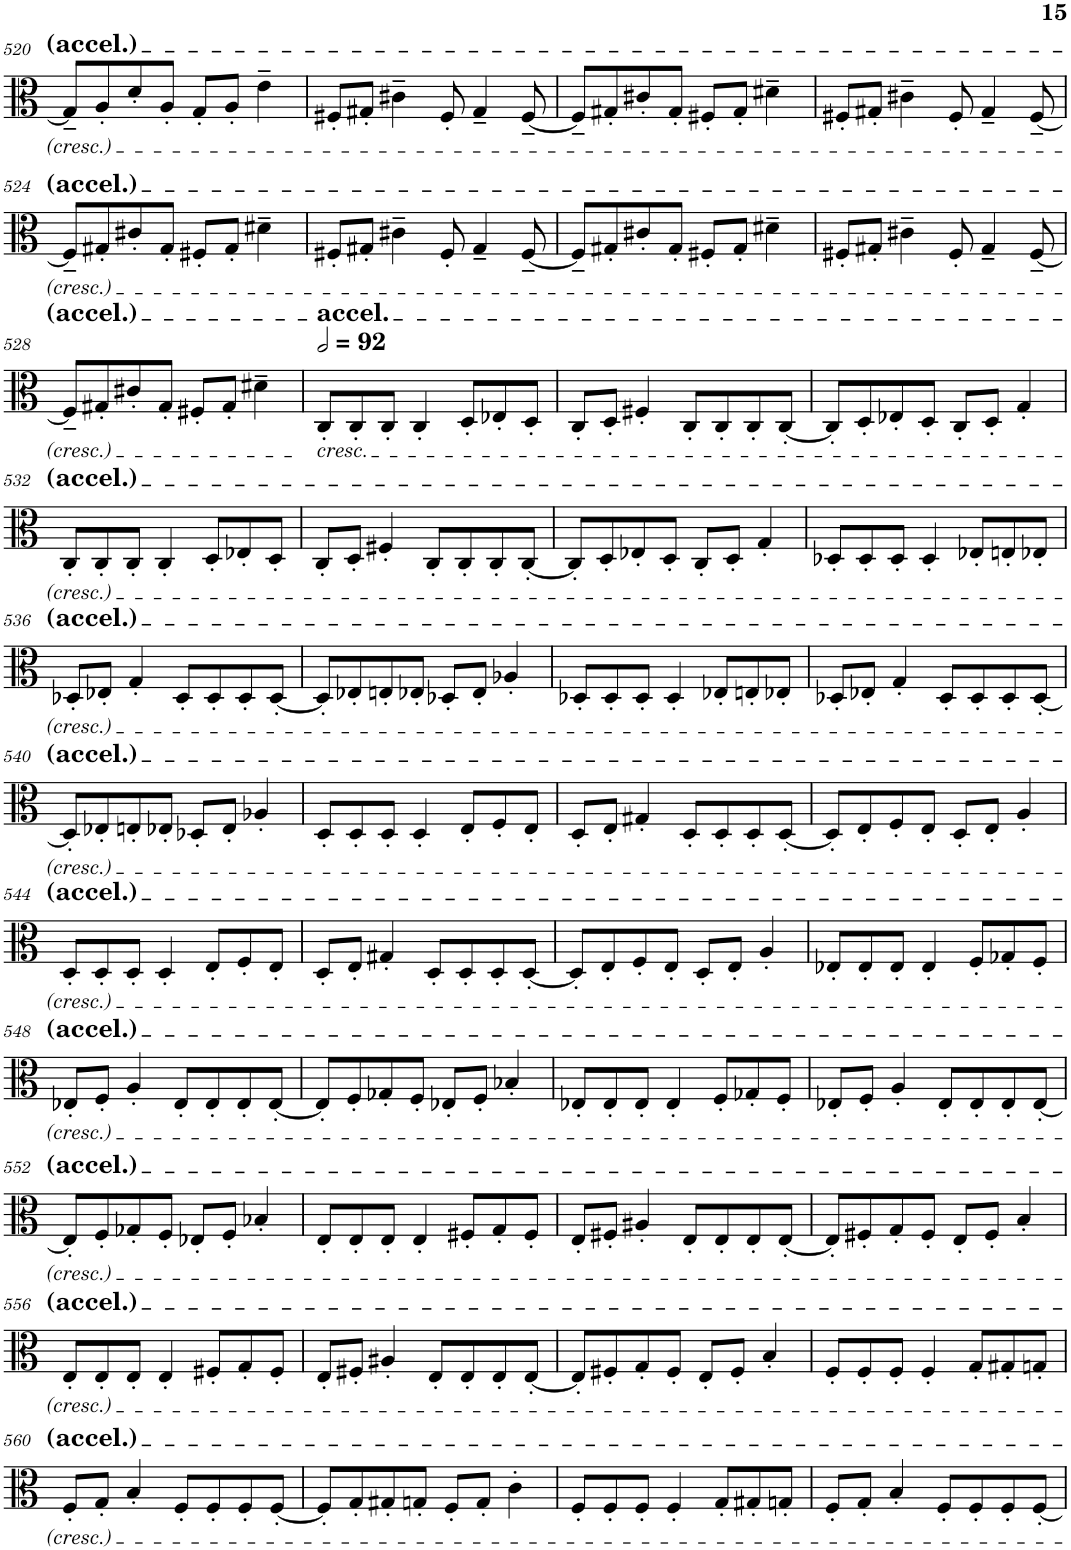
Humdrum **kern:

**kern
*part1
*staff1
*I"Viola
*I'Vla.
!!LO:PB:g=z
*clefC3
*k[]
*M2/2
=520
8G~/L]
8A'/
8d'/
8A'/J
8G'/L
8A'/J
4e~\
=521
8F#X'/L
8G#X'/J
4c#X~\
8F#'/
4G#~/
[8F#~/
=522
8F#~/L]
8G#X'/
8c#X'/
8G#'/J
8F#X'/L
8G#'/J
4d#X~\
=523
8F#X'/L
8G#X'/J
4c#X~\
8F#'/
4G#~/
[8F#~/
!!LO:LB:g=z
=524
8F#~/L]
8G#X'/
8c#X'/
8G#'/J
8F#X'/L
8G#'/J
4d#X~\
=525
8F#X'/L
8G#X'/J
4c#X~\
8F#'/
4G#~/
[8F#~/
=526
8F#~/L]
8G#X'/
8c#X'/
8G#'/J
8F#X'/L
8G#'/J
4d#X~\
=527
8F#X'/L
8G#X'/J
4c#X~\
8F#'/
4G#~/
[8F#~/
!!LO:LB:g=z
=528
8F#~/L]
8G#X'/
8c#X'/
8G#'/J
8F#X'/L
8G#'/J
4d#X~\
=529
*MM184
!LO:TX:b:i:t=cresc.
!LO:TX:a:t=accel.
8C'/L
8C'/
8C'/J
4C'/
8D'/L
8E-X'/
8D'/J
=530
8C'/L
8D'/J
4F#X'/
8C'/L
8C'/
8C'/
[8C'/J
=531
8C'/L]
8D'/
8E-X'/
8D'/J
8C'/L
8D'/J
4G'/
!!LO:LB:g=z
=532
8C'/L
8C'/
8C'/J
4C'/
8D'/L
8E-X'/
8D'/J
=533
8C'/L
8D'/J
4F#X'/
8C'/L
8C'/
8C'/
[8C'/J
=534
8C'/L]
8D'/
8E-X'/
8D'/J
8C'/L
8D'/J
4G'/
=535
8D-X'/L
8D-'/
8D-'/J
4D-'/
8E-X'/L
8En'/
8E-X'/J
!!LO:LB:g=z
=536
8D-X'/L
8E-X'/J
4G'/
8D-'/L
8D-'/
8D-'/
[8D-'/J
=537
8D-'/L]
8E-X'/
8En'/
8E-X'/J
8D-X'/L
8E-'/J
4A-X'/
=538
8D-X'/L
8D-'/
8D-'/J
4D-'/
8E-X'/L
8En'/
8E-X'/J
=539
8D-X'/L
8E-X'/J
4G'/
8D-'/L
8D-'/
8D-'/
[8D-'/J
!!LO:LB:g=z
=540
8D-'/L]
8E-X'/
8En'/
8E-X'/J
8D-X'/L
8E-'/J
4A-X'/
=541
8D'/L
8D'/
8D'/J
4D'/
8E'/L
8F'/
8E'/J
=542
8D'/L
8E'/J
4G#X'/
8D'/L
8D'/
8D'/
[8D'/J
=543
8D'/L]
8E'/
8F'/
8E'/J
8D'/L
8E'/J
4A'/
!!LO:LB:g=z
=544
8D'/L
8D'/
8D'/J
4D'/
8E'/L
8F'/
8E'/J
=545
8D'/L
8E'/J
4G#X'/
8D'/L
8D'/
8D'/
[8D'/J
=546
8D'/L]
8E'/
8F'/
8E'/J
8D'/L
8E'/J
4A'/
=547
8E-X'/L
8E-'/
8E-'/J
4E-'/
8F'/L
8G-X'/
8F'/J
!!LO:LB:g=z
=548
8E-X'/L
8F'/J
4A'/
8E-'/L
8E-'/
8E-'/
[8E-'/J
=549
8E-'/L]
8F'/
8G-X'/
8F'/J
8E-X'/L
8F'/J
4B-X'/
=550
8E-X'/L
8E-'/
8E-'/J
4E-'/
8F'/L
8G-X'/
8F'/J
=551
8E-X'/L
8F'/J
4A'/
8E-'/L
8E-'/
8E-'/
[8E-'/J
!!LO:LB:g=z
=552
8E-'/L]
8F'/
8G-X'/
8F'/J
8E-X'/L
8F'/J
4B-X'/
=553
8E'/L
8E'/
8E'/J
4E'/
8F#X'/L
8G'/
8F#'/J
=554
8E'/L
8F#X'/J
4A#X'/
8E'/L
8E'/
8E'/
[8E'/J
=555
8E'/L]
8F#X'/
8G'/
8F#'/J
8E'/L
8F#'/J
4B'/
!!LO:LB:g=z
=556
8E'/L
8E'/
8E'/J
4E'/
8F#X'/L
8G'/
8F#'/J
=557
8E'/L
8F#X'/J
4A#X'/
8E'/L
8E'/
8E'/
[8E'/J
=558
8E'/L]
8F#X'/
8G'/
8F#'/J
8E'/L
8F#'/J
4B'/
=559
8F'/L
8F'/
8F'/J
4F'/
8G'/L
8G#X'/
8Gn'/J
!!LO:LB:g=z
=560
8F'/L
8G'/J
4B'/
8F'/L
8F'/
8F'/
[8F'/J
=561
8F'/L]
8G'/
8G#X'/
8Gn'/J
8F'/L
8G'/J
4c'\
=562
8F'/L
8F'/
8F'/J
4F'/
8G'/L
8G#X'/
8Gn'/J
=563
8F'/L
8G'/J
4B'/
8F'/L
8F'/
8F'/
[8F'/J
=
*-
